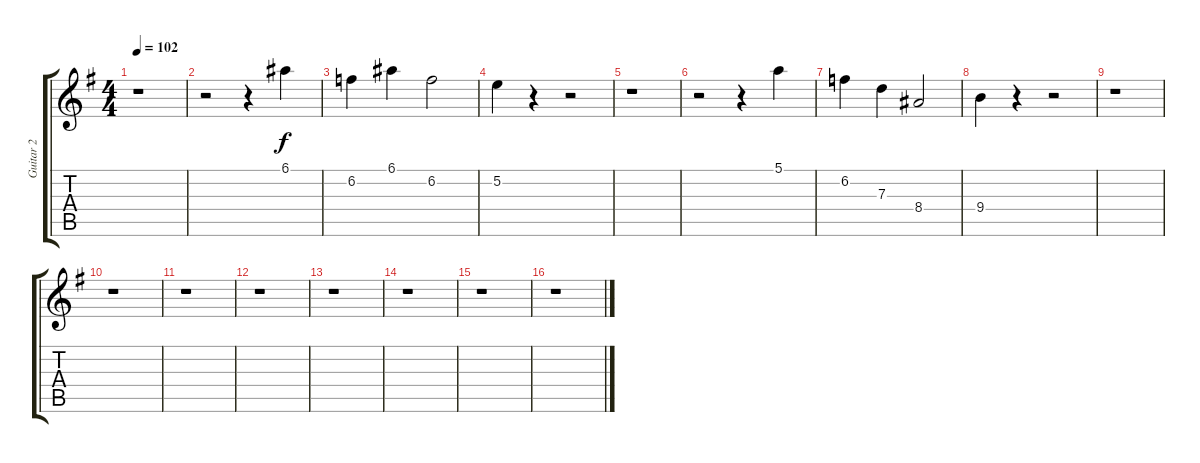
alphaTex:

\track ("Guitar 2" "Guitar 2") {instrument overdrivenguitar}
\staff {score tabs}
\tuning (E4 B3 G3 D3 A2 E2) {hide}
\ts (4 4)
\tempo 102
\clef g2
\ks g
r.1{dy f} |
r.2 r.4 6.1.4 |
6.2.4 6.1.4 6.2.2 |
5.2.4 r.4 r.2 |
r.1 |
r.2 r.4 5.1.4 |
6.2.4 7.3.4 8.4.2 |
9.4.4 r.4 r.2 |
r.1 |
r.1 |
r.1 |
r.1 |
r.1 |
r.1 |
r.1 |
r.1
